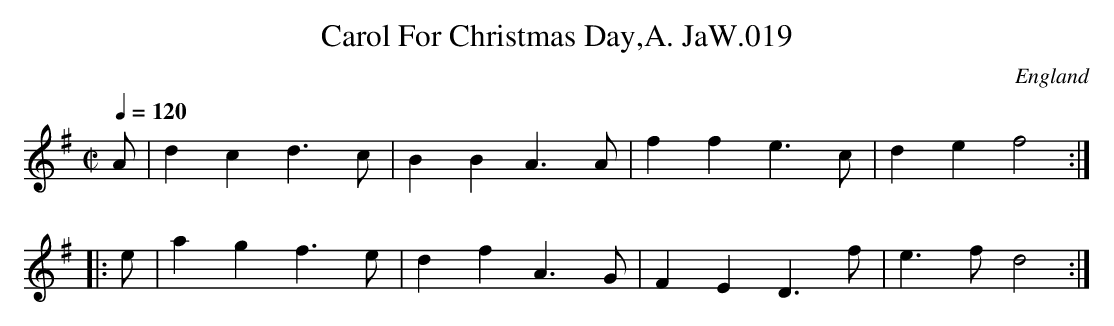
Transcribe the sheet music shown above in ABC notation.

X:1
T:Carol For Christmas Day,A. JaW.019
M:C|
L:1/8
Q:1/4=120
O:England
K:G major
A|d2c2d3c|B2B2A3A|f2f2e3c|d2e2f4:|!
|:e|a2g2f3e|d2f2A3G|F2E2D3f|e3fd4:|
